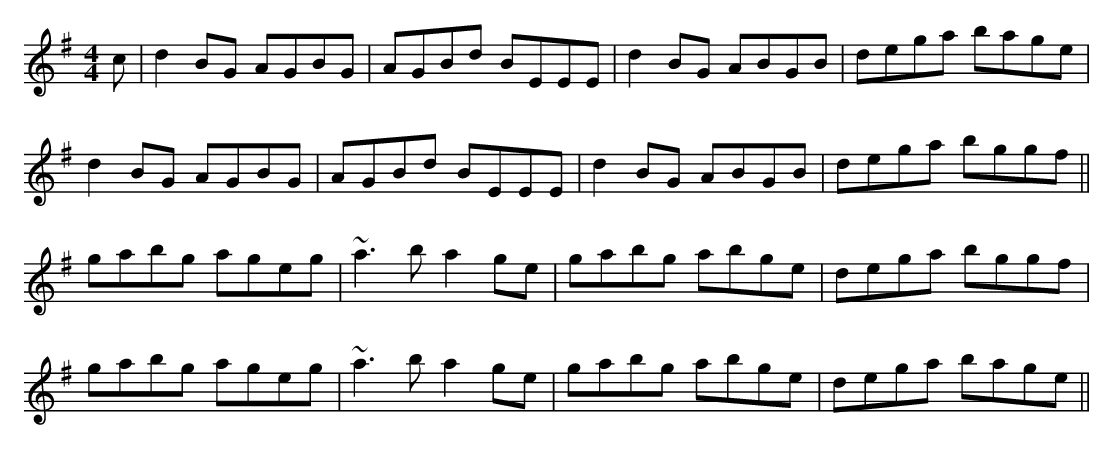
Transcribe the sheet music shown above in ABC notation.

X:1
M:4/4
K:G
c|d2BG AGBG|AGBd BEEE|d2BG ABGB|dega bage|
d2BG AGBG|AGBd BEEE|d2BG ABGB|dega bggf||
gabg ageg|~a3b a2ge|gabg abge|dega bggf|
gabg ageg|~a3b a2ge|gabg abge|dega bage||
